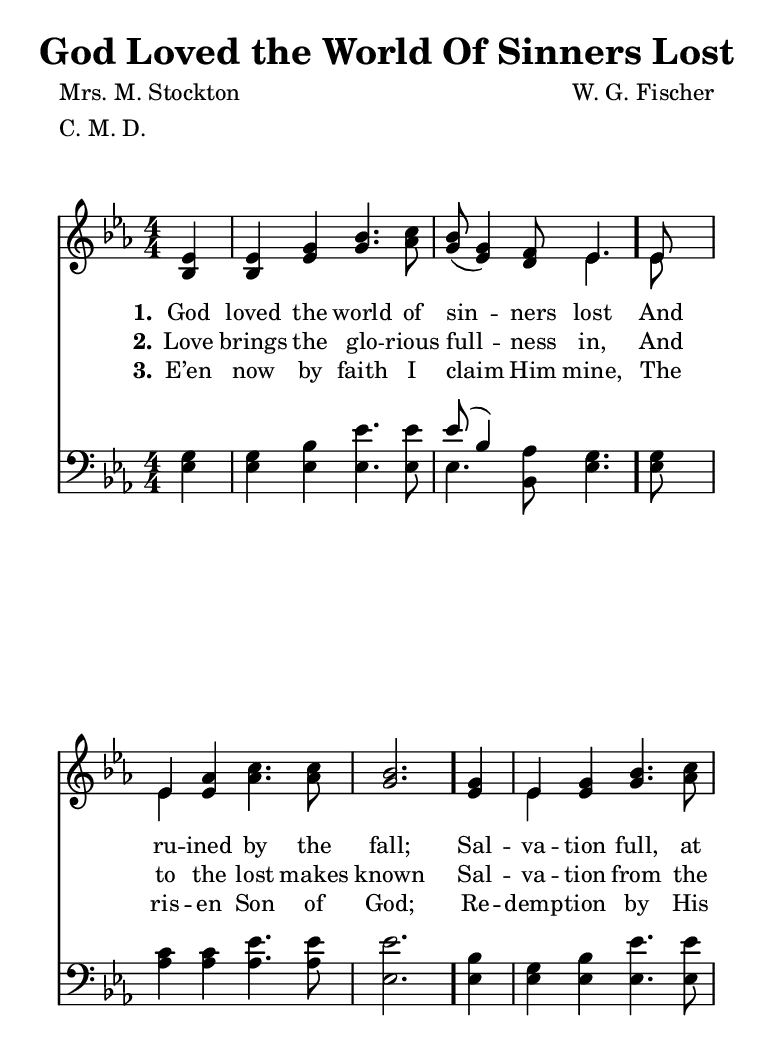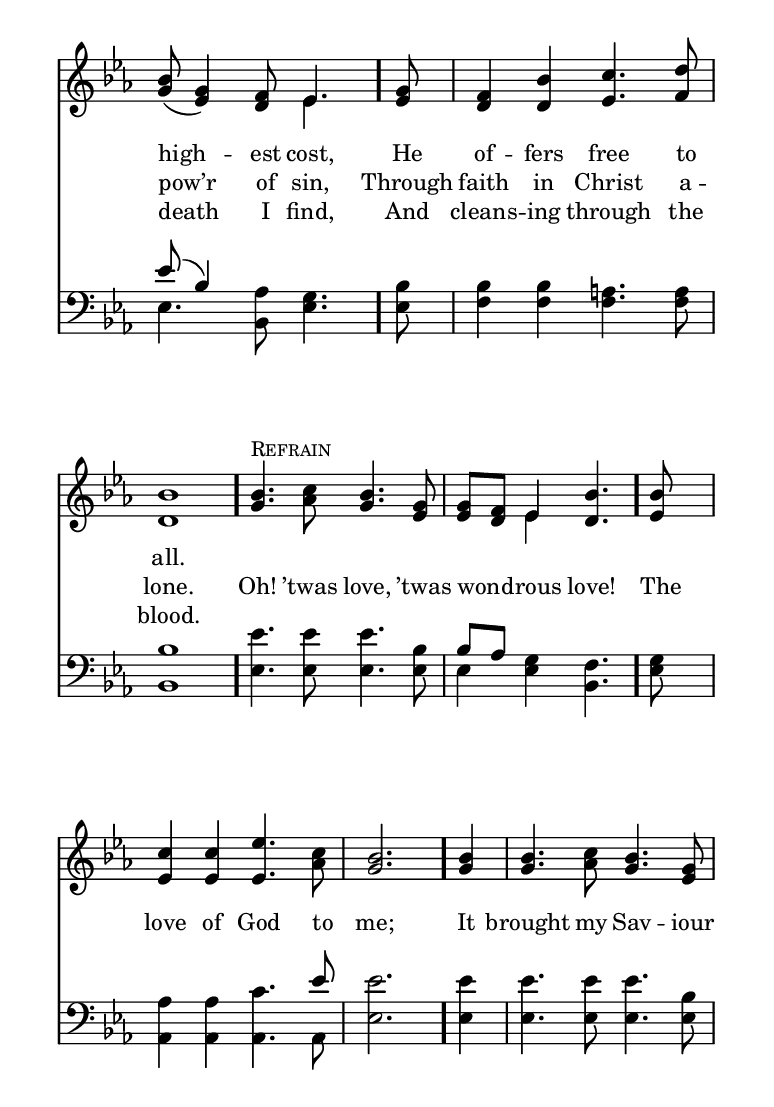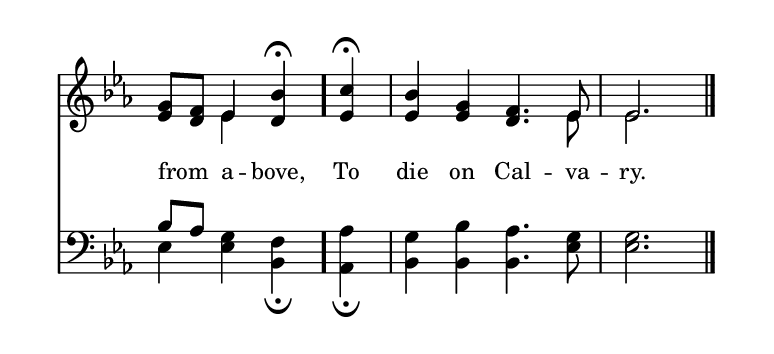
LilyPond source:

\include "common/global.ily"
\paper {
  \include "common/paper.ily"
  ragged-last-bottom = ##t
  % decrease system-to-system padding to fit onto page with next score
  system-system-spacing.padding = 0.4
  system-system-spacing.basic-distance = 0.4
}

\header{
  %gospel
  hymnnumber = "14"
  title = "God Loved the World Of Sinners Lost"
  tunename = "Wondrous Love" % from Metrical Index of Tunes
  meter = "C. M. D."
  poet = "Mrs. M. Stockton"
  composer = "W. G. Fischer"
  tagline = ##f
}

% for fermata in MIDI
ta = { \tempo 4=80 }
tb = { \tempo 4=40 }

patternA = { \ta c4 | c4 c4 c4. c8 | c8( c4) c8 c4. } % Line 1, 3 soprano / alto / tenor
patternB = { \ta c8 | c4 c4 c4. c8 | c2.            } % Line 2 all, Refrain line 2 all
patternC = { \ta c8 | c4 c4 c4. c8 | c1             } % Line 4 all
patternD = { \ta c4 | c4 c4 c4. c8 | c4.     c8 c4. } % Line 1, 3 bass

patternE = { \ta c4. c8 c4. c8 | c8[ c8] c4 c4. } % Refrain line 1 soprano / alto / tenor
patternF = { \ta c4 | c4. c8 c4. c8 | c8[ c8] c4 \tb c4 } % Refrain line 3 soprano / alto / tenor
patternG = { \tb c4 \ta | c4 c4 c4. c8 | c2. } % Refrain line 4 all

patternH = { \ta c4. c8 c4. c8 | c4 c4 c4. } % Refrain line 1 bass
patternI = { \ta c4 | c4. c8 c4. c8 | c4 c4 \tb c4 } % Refrain line 3 bass

global = {
  \include "common/overrides.ily"
  \override Staff.TimeSignature.style = #'numbered
  \time 4/4
  \override Score.MetronomeMark.transparent = ##t % hide all fermata changes too
  \ta
  \key ees \major
  \partial 4
  \autoBeamOff
}

notesSoprano = {
\global
\relative c' {

  \changePitch \patternA { ees | ees g bes c | bes g f ees }
  \changePitch \patternB { ees | ees aes c c | bes         }
  \changePitch \patternA { g   | ees g bes c | bes g f ees }
  \changePitch \patternC { g   | f bes c d   | bes         }

  << s^\markup { \small \caps "Refrain" }
  \changePitch \patternE { bes c bes g | g f ees bes' } >>
  \changePitch \patternB {         bes | c c ees c   | bes          }
  \changePitch \patternF {         bes | bes c bes g | g f ees bes'\fermata }
  \changePitch \patternG {   c\fermata | bes g f ees | ees          }

  \bar "|."

}
}

notesAlto = {
\global
\relative e' {

  \changePitch \patternA { bes | bes ees g aes   | g ees d ees }
  \changePitch \patternB { ees | ees ees aes aes | g           }
  \changePitch \patternA { ees | ees ees g aes   | g ees d ees }
  \changePitch \patternC { ees | d d ees f       | d           }

  \changePitch \patternE { g aes g ees | ees d ees d }
  \changePitch \patternB {         ees | ees ees ees aes | g           }
  \changePitch \patternF {         g   | g aes g ees     | ees d ees d }
  \changePitch \patternG {         ees | ees ees d ees   | ees         }

}
}

notesTenor = {
\global
\relative a {

  \changePitch \patternA { g   | g bes ees ees | ees bes aes g }
  \changePitch \patternB { g   | c c ees ees   | ees           }
  \changePitch \patternA { bes | g bes ees ees | ees bes aes g }
  \changePitch \patternC { bes | bes bes a a   | bes           }

  \changePitch \patternE { ees ees ees bes | bes aes g f }
  \changePitch \patternB {             g   | aes aes c ees   | ees         }
  \changePitch \patternF {             ees | ees ees ees bes | bes aes g f }
  \changePitch \patternG {             aes | g bes aes g     | g           }

}
}

notesBass = {
\global
\relative f {

  \changePitch \patternD { ees | ees ees ees ees | ees bes ees }
  \changePitch \patternB { ees | aes aes aes aes | ees }
  \changePitch \patternD { ees | ees ees ees ees | ees bes ees }
  \changePitch \patternC { ees | f f f f | bes, }

  \changePitch \patternH { ees ees ees ees | ees ees bes }
  \changePitch \patternB { ees | aes, aes aes aes | ees' }
  \changePitch \patternI { ees | ees ees ees ees | ees ees bes_\fermata }
  \changePitch \patternG { aes_\fermata | bes bes bes ees | ees }

}
}

Refrain = \lyricmode {

Oh! ’twas love, ’twas won -- drous love! \bar "."
The love of God to me; \bar "." \eogbreak
It brought my Sav -- iour from a -- bove, \bar "."
To die on Cal -- va -- ry. \bar "." \eogbreak

}

wordsA = \lyricmode {
\set stanza = "1."

God loved the world of sin -- ners lost \bar "."
And ru -- ined by the fall; \bar "." \eogbreak
Sal -- va -- tion full, at high -- est cost, \bar "."
He of -- fers free to all. \bar "." \eogbreak

}

wordsB = \lyricmode {
\set stanza = "2."

Love brings the glo -- rious full -- ness in,
And to the lost makes known
Sal -- va -- tion from the pow’r of sin,
Through faith in Christ a -- lone.

\Refrain

}

wordsC = \lyricmode {
\set stanza = "3."

E’en now by faith I claim Him mine,
The ris -- en Son of God;
Re -- demp -- tion by His death I find,
And cleans -- ing through the blood.

}


\score {
  \context ChoirStaff <<
    \context Staff = upper <<
      \set Staff.autoBeaming = ##f
      \set ChoirStaff.systemStartDelimiter = #'SystemStartBar
      \set ChoirStaff.printPartCombineTexts = ##f
      \partcombine #'(2 . 9) \notesSoprano \notesAlto
      \context NullVoice = sopranos { \voiceOne << \notesSoprano >> }
      \context NullVoice = altos { \voiceTwo << \notesAlto >> }
      \context Lyrics = one   \lyricsto sopranos \wordsA
      \context Lyrics = two   \lyricsto sopranos \wordsB
      \context Lyrics = three \lyricsto sopranos \wordsC
      %\context Lyrics = four  \lyricsto sopranos \wordsD
      %\context Lyrics = five  \lyricsto sopranos \wordsE
    >>
    \context Staff = men <<
      \set Staff.autoBeaming = ##f
      \clef bass
      \set ChoirStaff.printPartCombineTexts = ##f
      \partcombine #'(2 . 9) \notesTenor \notesBass
      \context NullVoice = tenors { \voiceOne << \notesTenor >> }
      \context NullVoice = basses { \voiceTwo << \notesBass >> }
    >>
  >>
  \layout {
    \include "common/layout.ily"
  }
  \midi{
    \include "common/midi.ily"
  }
}

\version "2.19.49"  % necessary for upgrading to future LilyPond versions.

% vi:set et ts=2 sw=2 ai nocindent syntax=lilypond:
